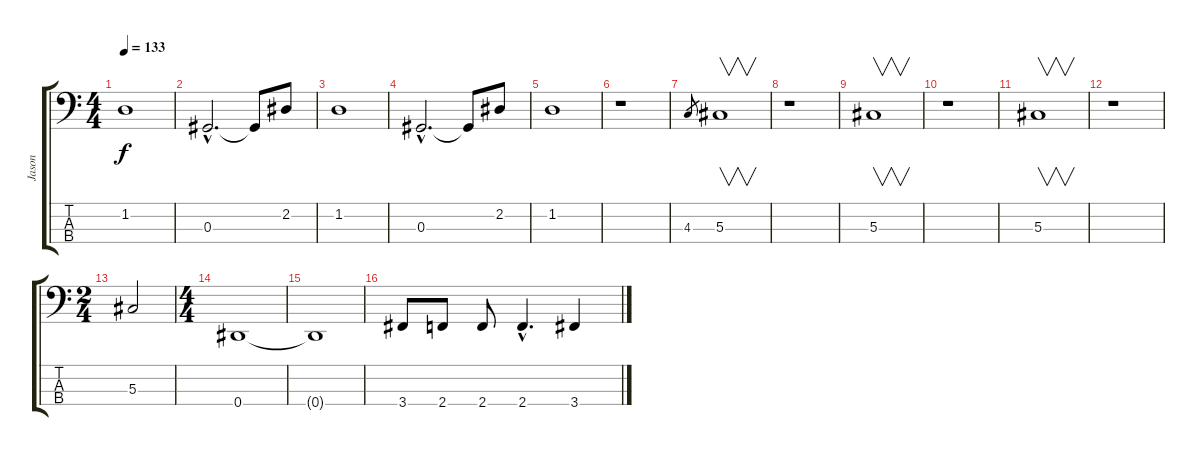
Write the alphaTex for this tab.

\track ("Jason" "Jason") {instrument electricbasspick}
\staff {score tabs}
\tuning (Gb2 Db2 Ab1 Eb1) {hide}
\ts (4 4)
\tempo 133
\clef f4
\ks c
1.2.1{dy f} |
0.3{hac}.2{d} 0.3{t}.8 2.2.8 |
1.2.1 |
0.3{hac}.2{d} 0.3{t}.8 2.2.8 |
1.2.1 |
r.1 |
4.3.8{gr} 5.3.1{v} |
r.1 |
5.3.1{v} |
r.1 |
5.3.1{v} |
r.1 |
\ts (2 4)
5.3.2 |
\ts (4 4)
0.4.1 |
0.4{t}.1 |
3.4.8 2.4.8 2.4.8 2.4{hac}.4{d} 3.4.4
